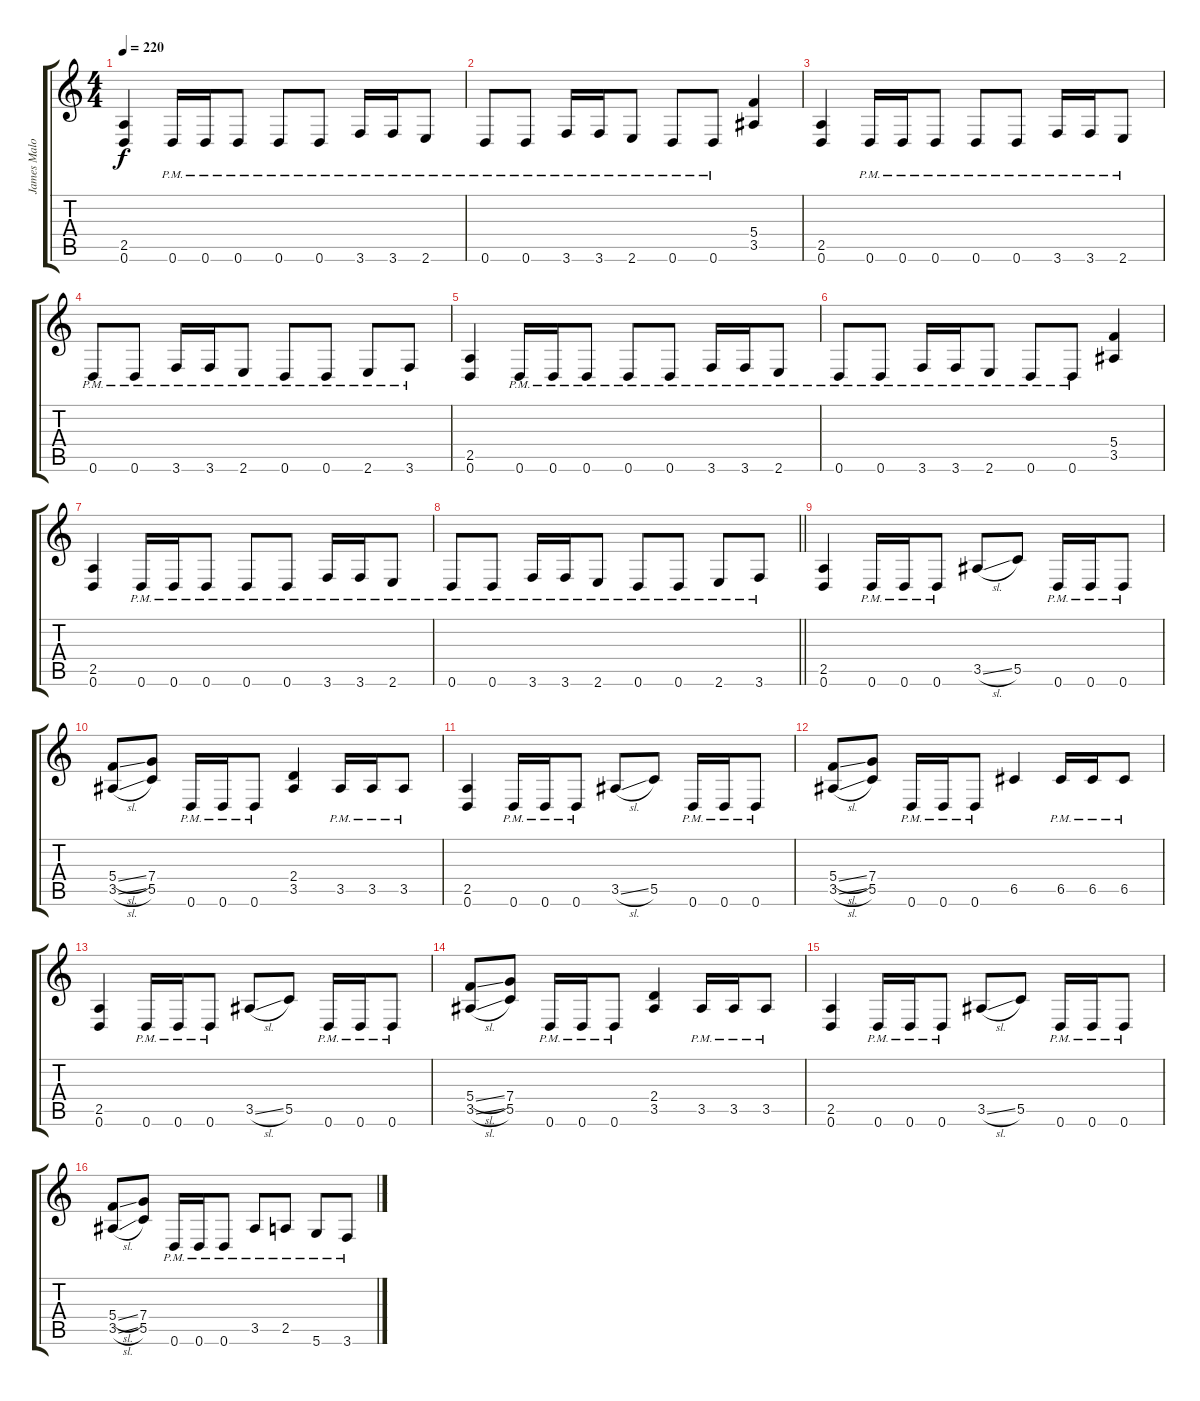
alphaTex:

\track ("James Malone Rhythm" "James Malo") {instrument distortionguitar}
\staff {score tabs}
\tuning (D4 A3 F3 C3 G2 D2) {hide}
\ts (4 4)
\tempo 220
\clef g2
\ks c
(2.5 0.6).4{dy f} 0.6{pm}.16 0.6{pm}.16 0.6{pm}.8 0.6{pm}.8 0.6{pm}.8 3.6{pm}.16 3.6{pm}.16 2.6{pm}.8 |
0.6{pm}.8 0.6{pm}.8 3.6{pm}.16 3.6{pm}.16 2.6{pm}.8 0.6{pm}.8 0.6{pm}.8 (5.4 3.5).4 |
(2.5 0.6).4 0.6{pm}.16 0.6{pm}.16 0.6{pm}.8 0.6{pm}.8 0.6{pm}.8 3.6{pm}.16 3.6{pm}.16 2.6{pm}.8 |
0.6{pm}.8 0.6{pm}.8 3.6{pm}.16 3.6{pm}.16 2.6{pm}.8 0.6{pm}.8 0.6{pm}.8 2.6{pm}.8 3.6{pm}.8 |
(2.5 0.6).4 0.6{pm}.16 0.6{pm}.16 0.6{pm}.8 0.6{pm}.8 0.6{pm}.8 3.6{pm}.16 3.6{pm}.16 2.6{pm}.8 |
0.6{pm}.8 0.6{pm}.8 3.6{pm}.16 3.6{pm}.16 2.6{pm}.8 0.6{pm}.8 0.6{pm}.8 (5.4 3.5).4 |
(2.5 0.6).4 0.6{pm}.16 0.6{pm}.16 0.6{pm}.8 0.6{pm}.8 0.6{pm}.8 3.6{pm}.16 3.6{pm}.16 2.6{pm}.8 |
\barLineRight lightlight
0.6{pm}.8 0.6{pm}.8 3.6{pm}.16 3.6{pm}.16 2.6{pm}.8 0.6{pm}.8 0.6{pm}.8 2.6{pm}.8 3.6{pm}.8 |
(2.5 0.6).4 0.6{pm}.16 0.6{pm}.16 0.6{pm}.8 3.5{sl}.8 5.5.8 0.6{pm}.16 0.6{pm}.16 0.6{pm}.8 |
(5.4{sl} 3.5{sl}).8 (7.4 5.5).8 0.6{pm}.16 0.6{pm}.16 0.6{pm}.8 (2.4 3.5).4 3.5{pm}.16 3.5{pm}.16 3.5{pm}.8 |
(2.5 0.6).4 0.6{pm}.16 0.6{pm}.16 0.6{pm}.8 3.5{sl}.8 5.5.8 0.6{pm}.16 0.6{pm}.16 0.6{pm}.8 |
(5.4{sl} 3.5{sl}).8 (7.4 5.5).8 0.6{pm}.16 0.6{pm}.16 0.6{pm}.8 6.5.4 6.5{pm}.16 6.5{pm}.16 6.5{pm}.8 |
(2.5 0.6).4 0.6{pm}.16 0.6{pm}.16 0.6{pm}.8 3.5{sl}.8 5.5.8 0.6{pm}.16 0.6{pm}.16 0.6{pm}.8 |
(5.4{sl} 3.5{sl}).8 (7.4 5.5).8 0.6{pm}.16 0.6{pm}.16 0.6{pm}.8 (2.4 3.5).4 3.5{pm}.16 3.5{pm}.16 3.5{pm}.8 |
(2.5 0.6).4 0.6{pm}.16 0.6{pm}.16 0.6{pm}.8 3.5{sl}.8 5.5.8 0.6{pm}.16 0.6{pm}.16 0.6{pm}.8 |
(5.4{sl} 3.5{sl}).8 (7.4 5.5).8 0.6{pm}.16 0.6{pm}.16 0.6{pm}.8 3.5{pm}.8 2.5{pm}.8 5.6{pm}.8 3.6{pm}.8
